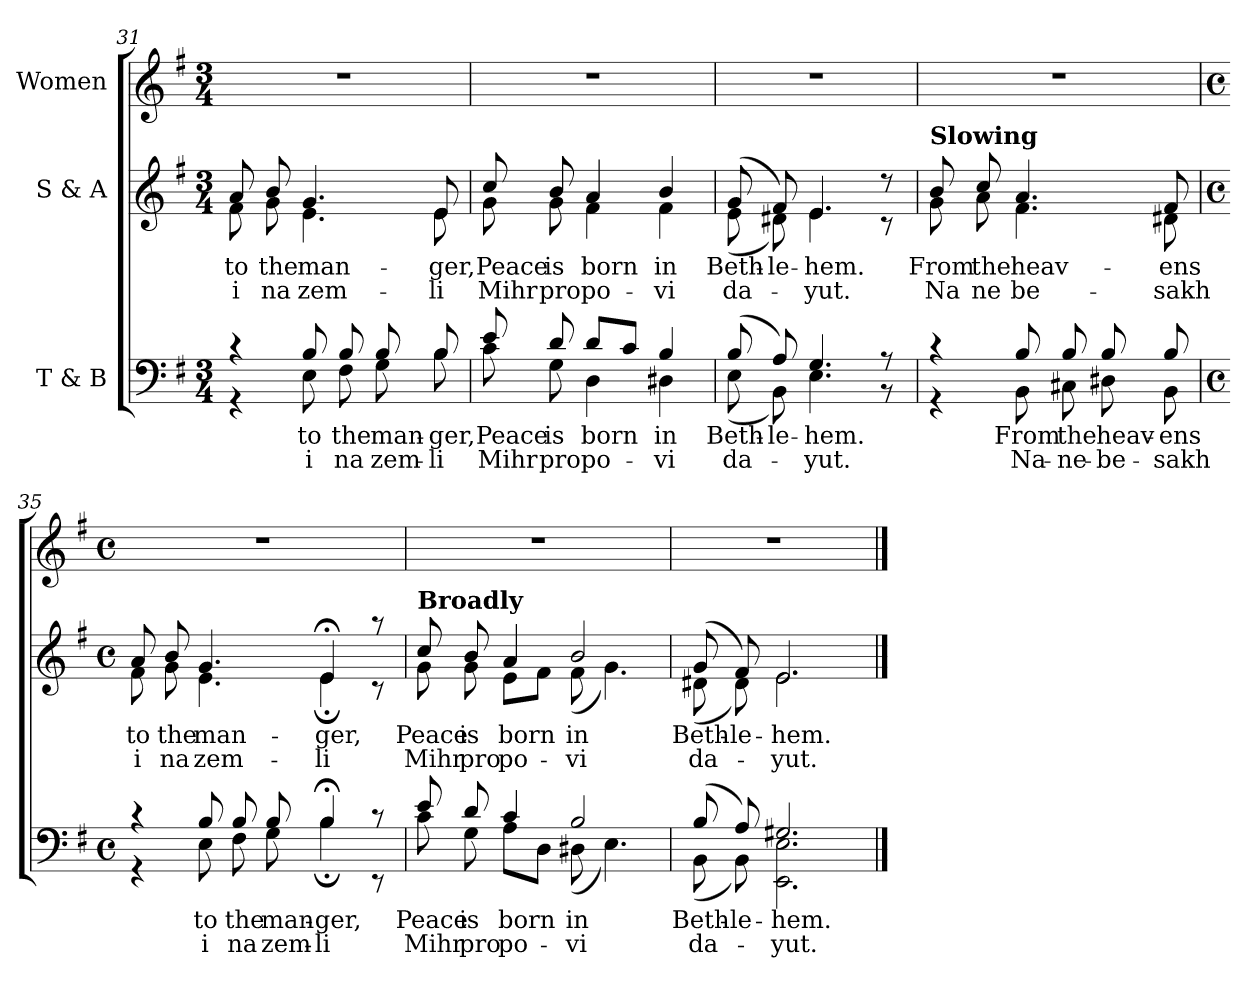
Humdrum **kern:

**kern	**text	**text	**kern	**text	**text	**kern
*part3	*part3	*part3	*part2	*part2	*part2	*part1
*staff3	*staff3	*staff3	*staff2	*staff2	*staff2	*staff1
*I"T & B	*	*	*I"S & A	*	*	*I"Women
*clefF4	*	*	*clefG2	*	*	*clefG2
*k[f#]	*	*	*k[f#]	*	*	*k[f#]
*e:	*	*	*e:	*	*	*e:
*M3/4	*	*	*M3/4	*	*	*M3/4
=31	=31	=31	=31	=31	=31	=31
*^	*	*	*	*	*	*
!	!	!	!	!	!LO:LY:b	!LO:LY:b	!
*	*	*	*	*^	*	*	*
4r	4r	.	.	8a/	8f#\	to	i	2.r
!	!	!	!	!	!	!LO:LY:b	!LO:LY:b	!
.	.	.	.	8b/	8g\	the	na	.
!	!	!LO:LY:b	!LO:LY:b	!	!	!	!	!
!	!	!	!	!	!	!LO:LY:b	!LO:LY:b	!
8B/	8E\	to	i	4.g/	4.e\	man-	zem-	.
!	!	!LO:LY:b	!LO:LY:b	!	!	!	!	!
8B/	8F#\	the	na	.	.	.	.	.
!	!	!LO:LY:b	!LO:LY:b	!	!	!	!	!
8B/	8G\	man-	zem-	.	.	.	.	.
!	!	!LO:LY:b	!LO:LY:b	!	!	!	!	!
!	!	!	!	!	!	!LO:LY:b	!LO:LY:b	!
8B/	8B\	-ger,	-li	8e/	8e\	-ger,	-li	.
=32	=32	=32	=32	=32	=32	=32	=32	=32
!	!	!LO:LY:b	!LO:LY:b	!	!	!	!	!
!	!	!	!	!	!	!LO:LY:b	!LO:LY:b	!
8e/	8c\	Peace	Mihr	8cc/	8g\	Peace	Mihr	2.r
!	!	!LO:LY:b	!LO:LY:b	!	!	!	!	!
!	!	!	!	!	!	!LO:LY:b	!LO:LY:b	!
8d/	8G\	is	pro	8b/	8g\	is	pro	.
!	!	!LO:LY:b	!LO:LY:b	!	!	!	!	!
!	!	!	!	!	!	!LO:LY:b	!LO:LY:b	!
8d/L	4D\	born	po-	4a/	4f#\	born	po-	.
8c/J	.	.	.	.	.	.	.	.
!	!	!LO:LY:b	!LO:LY:b	!	!	!	!	!
!	!	!	!	!	!	!LO:LY:b	!LO:LY:b	!
4B/	4D#X\	in	-vi	4b/	4f#\	in	-vi	.
=33	=33	=33	=33	=33	=33	=33	=33	=33
!	!	!LO:LY:b	!LO:LY:b	!	!	!	!	!
!	!	!	!	!	!	!LO:LY:b	!LO:LY:b	!
(8B/	(<8E\	Beth-	da-	(8g/	(<8e\	Beth-	da-	2.r
!	!	!LO:LY:b	!	!	!	!	!	!
!	!	!	!	!	!	!LO:LY:b	!	!
8A/)	8BB\)	-le-	.	8f#/)	8d#X\)	-le-	.	.
!	!	!LO:LY:b	!LO:LY:b	!	!	!	!	!
!	!	!	!	!	!	!LO:LY:b	!LO:LY:b	!
4.G/	4.E\	-hem.	-yut.	4.e/	4.e\	-hem.	-yut.	.
8r	8r	.	.	8r	8r	.	.	.
!!LO:LB:g=z
=34	=34	=34	=34	=34	=34	=34	=34	=34
!	!	!	!	!LO:TX:a:B:t=Slowing	!	!	!	!
!	!	!	!	!	!	!LO:LY:b	!LO:LY:b	!
4r	4r	.	.	8b/	8g\	From	Na	2.r
!	!	!	!	!	!	!LO:LY:b	!LO:LY:b	!
.	.	.	.	8cc/	8a\	the	ne	.
!	!	!LO:LY:b	!LO:LY:b	!	!	!	!	!
!	!	!	!	!	!	!LO:LY:b	!LO:LY:b	!
8B/	8BB\	From	Na-	4.a/	4.f#\	heav-	be-	.
!	!	!LO:LY:b	!LO:LY:b	!	!	!	!	!
8B/	8C#X\	the	-ne-	.	.	.	.	.
!	!	!LO:LY:b	!LO:LY:b	!	!	!	!	!
8B/	8D#X\	heav-	-be-	.	.	.	.	.
!	!	!LO:LY:b	!LO:LY:b	!	!	!	!	!
!	!	!	!	!	!	!LO:LY:b	!LO:LY:b	!
8B/	8BB\	-ens	-sakh	8f#/	8d#X\	-ens	-sakh	.
=35	=35	=35	=35	=35	=35	=35	=35	=35
*M4/4	*	*	*	*M4/4	*	*	*	*M4/4
*met(c)	*	*	*	*met(c)	*	*	*	*met(c)
!	!	!	!	!	!	!LO:LY:b	!LO:LY:b	!
4r	4r	.	.	8a/	8f#\	to	i	1r
!	!	!	!	!	!	!LO:LY:b	!LO:LY:b	!
.	.	.	.	8b/	8g\	the	na	.
!	!	!LO:LY:b	!LO:LY:b	!	!	!	!	!
!	!	!	!	!	!	!LO:LY:b	!LO:LY:b	!
8B/	8E\	to	i	4.g/	4.e\	man-	zem-	.
!	!	!LO:LY:b	!LO:LY:b	!	!	!	!	!
8B/	8F#\	the	na	.	.	.	.	.
!	!	!LO:LY:b	!LO:LY:b	!	!	!	!	!
8B/	8G\	man-	zem-	.	.	.	.	.
!	!	!LO:LY:b	!LO:LY:b	!	!	!	!	!
!	!	!	!	!	!	!LO:LY:b	!LO:LY:b	!
4B;/	4B;\	-ger,	-li	4e;</	4e;<\	-ger,	-li	.
8rc	8rEE	.	.	8raa	8rc	.	.	.
=36	=36	=36	=36	=36	=36	=36	=36	=36
!	!	!LO:LY:b	!LO:LY:b	!	!	!	!	!
!	!	!	!	!LO:TX:a:B:t=Broadly	!	!	!	!
!	!	!	!	!	!	!LO:LY:b	!LO:LY:b	!
8e/	8c\	Peace	Mihr	8cc/	8g\	Peace	Mihr	1r
!	!	!LO:LY:b	!LO:LY:b	!	!	!	!	!
!	!	!	!	!	!	!LO:LY:b	!LO:LY:b	!
8d/	8G\	is	pro	8b/	8g\	is	pro	.
!	!	!LO:LY:b	!LO:LY:b	!	!	!	!	!
!	!	!	!	!	!	!LO:LY:b	!LO:LY:b	!
4c/	8A\L	born	po-	4a/	8e\L	born	po-	.
.	8D\J	.	.	.	8f#\J	.	.	.
!	!	!LO:LY:b	!LO:LY:b	!	!	!	!	!
!	!	!	!	!	!	!LO:LY:b	!LO:LY:b	!
2B/	(<8D#X\	in	-vi	2b/	(<8f#\	in	-vi	.
.	4.E\)	.	.	.	4.g\)	.	.	.
=37	=37	=37	=37	=37	=37	=37	=37	=37
!	!	!LO:LY:b	!LO:LY:b	!	!	!	!	!
!	!	!	!	!	!	!LO:LY:b	!LO:LY:b	!
(8B/	(<8BB\	Beth-	da-	(8g/	(<8d#X\	Beth-	da-	1r
!	!	!LO:LY:b	!	!	!	!	!	!
!	!	!	!	!	!	!LO:LY:b	!	!
8A/)	8BB\)	-le-	.	8f#/)	8d#\)	-le-	.	.
!	!	!LO:LY:b	!LO:LY:b	!	!	!	!	!
!	!	!	!	!	!	!LO:LY:b	!LO:LY:b	!
2.G#X/	2.EE\ 2.E\	-hem.	-yut.	2.e/	2.e\	-hem.-	-yut.	.
*v	*v	*	*	*	*	*	*	*
*	*	*	*v	*v	*	*	*
==	==	==	==	==	==	==
*-	*-	*-	*-	*-	*-	*-
